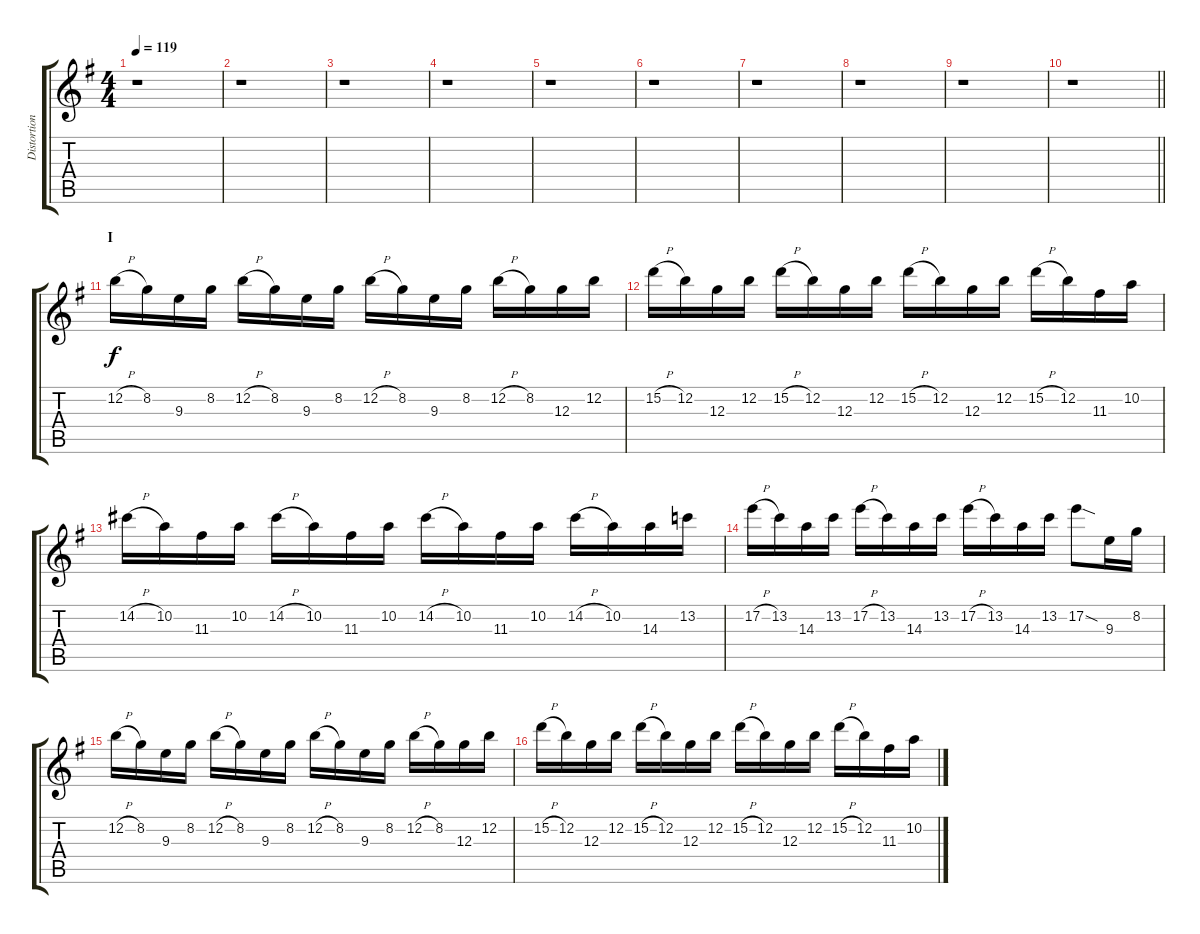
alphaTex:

\track ("Distortion 5" "Distortion") {instrument distortionguitar}
\staff {score tabs}
\tuning (E4 B3 G3 D3 A2 E2) {hide}
\ts (4 4)
\tempo 119
\clef g2
\ks g
r.1{dy f} |
r.1 |
r.1 |
r.1 |
r.1 |
r.1 |
r.1 |
r.1 |
r.1 |
\barLineRight lightlight
r.1 |
\section ("" "I")
12.2{h}.16 8.2.16 9.3.16 8.2.16 12.2{h}.16 8.2.16 9.3.16 8.2.16 12.2{h}.16 8.2.16 9.3.16 8.2.16 12.2{h}.16 8.2.16 12.3.16 12.2.16 |
15.2{h}.16 12.2.16 12.3.16 12.2.16 15.2{h}.16 12.2.16 12.3.16 12.2.16 15.2{h}.16 12.2.16 12.3.16 12.2.16 15.2{h}.16 12.2.16 11.3.16 10.2.16 |
14.2{h}.16 10.2.16 11.3.16 10.2.16 14.2{h}.16 10.2.16 11.3.16 10.2.16 14.2{h}.16 10.2.16 11.3.16 10.2.16 14.2{h}.16 10.2.16 14.3.16 13.2.16 |
17.2{h}.16 13.2.16 14.3.16 13.2.16 17.2{h}.16 13.2.16 14.3.16 13.2.16 17.2{h}.16 13.2.16 14.3.16 13.2.16 17.2{sod}.8 9.3.16 8.2.16 |
12.2{h}.16 8.2.16 9.3.16 8.2.16 12.2{h}.16 8.2.16 9.3.16 8.2.16 12.2{h}.16 8.2.16 9.3.16 8.2.16 12.2{h}.16 8.2.16 12.3.16 12.2.16 |
15.2{h}.16 12.2.16 12.3.16 12.2.16 15.2{h}.16 12.2.16 12.3.16 12.2.16 15.2{h}.16 12.2.16 12.3.16 12.2.16 15.2{h}.16 12.2.16 11.3.16 10.2.16
